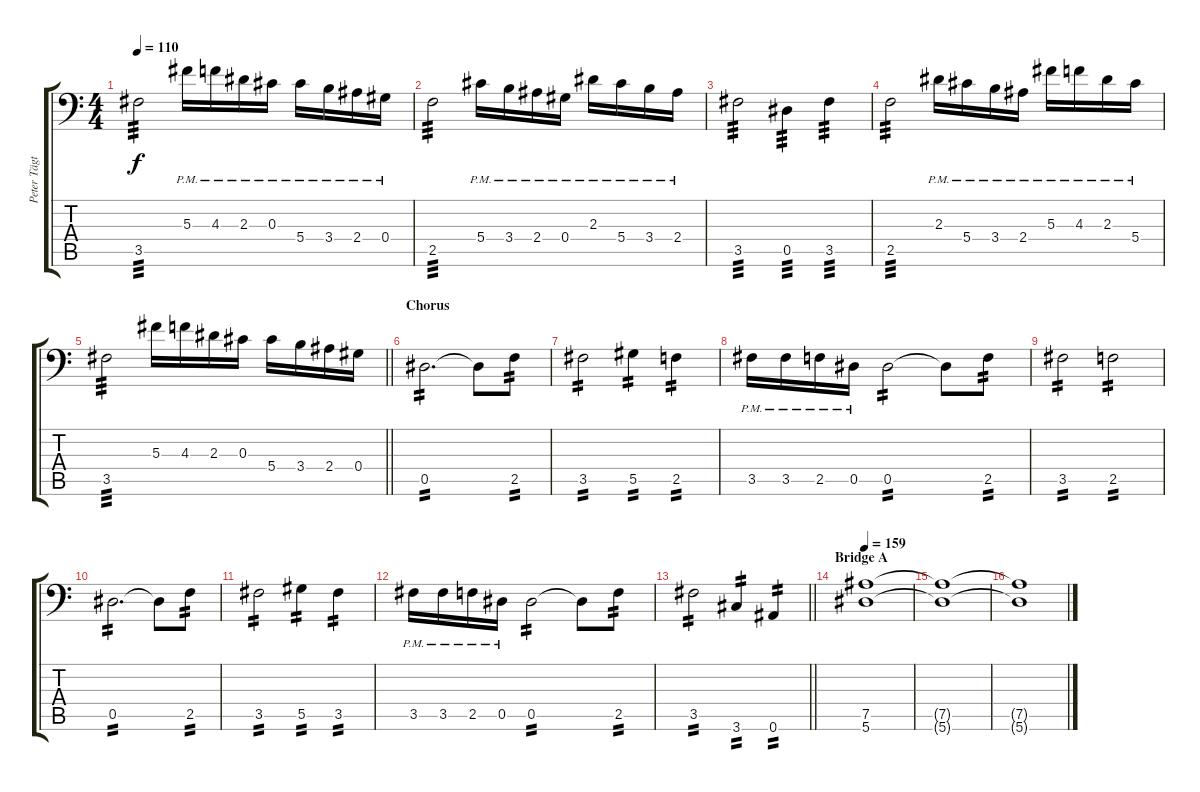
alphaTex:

\track ("Peter Tägtgren (Rythm 2)" "Peter Tägt") {instrument overdrivenguitar}
\staff {score tabs}
\tuning (Bb3 F3 Db3 Ab2 Eb2 Bb1) {hide}
\ts (4 4)
\tempo 110
\clef f4
\ks c
3.5.2{tp 3 dy f} 5.3{pm}.16 4.3{pm}.16 2.3{pm}.16 0.3{pm}.16 5.4{pm}.16 3.4{pm}.16 2.4{pm}.16 0.4{pm}.16 |
2.5.2{tp 3} 5.4{pm}.16 3.4{pm}.16 2.4{pm}.16 0.4{pm}.16 2.3{pm}.16 5.4{pm}.16 3.4{pm}.16 2.4{pm}.16 |
3.5.2{tp 3} 0.5.4{tp 3} 3.5.4{tp 3} |
2.5.2{tp 3} 2.3{pm}.16 5.4{pm}.16 3.4{pm}.16 2.4{pm}.16 5.3{pm}.16 4.3{pm}.16 2.3{pm}.16 5.4{pm}.16 |
\barLineRight lightlight
3.5.2{tp 3} 5.3.16 4.3.16 2.3.16 0.3.16 5.4.16 3.4.16 2.4.16 0.4.16 |
\section ("" "Chorus")
0.5.2{d tp 2} 0.5{t}.8 2.5.8{tp 2} |
3.5.2{tp 2} 5.5.4{tp 2} 2.5.4{tp 2} |
3.5{pm}.16 3.5{pm}.16 2.5{pm}.16 0.5{pm}.16 0.5.2{tp 2} 0.5{t}.8 2.5.8{tp 2} |
3.5.2{tp 2} 2.5.2{tp 2} |
0.5.2{d tp 2} 0.5{t}.8 2.5.8{tp 2} |
3.5.2{tp 2} 5.5.4{tp 2} 3.5.4{tp 2} |
3.5{pm}.16 3.5{pm}.16 2.5{pm}.16 0.5{pm}.16 0.5.2{tp 2} 0.5{t}.8 2.5.8{tp 2} |
\barLineRight lightlight
3.5.2{tp 2} 3.6.4{tp 2} 0.6.4{tp 2} |
\section ("" "Bridge A")
\tempo 159
(7.5 5.6).1 |
(7.5{t} 5.6{t}).1 |
(7.5{t} 5.6{t}).1
